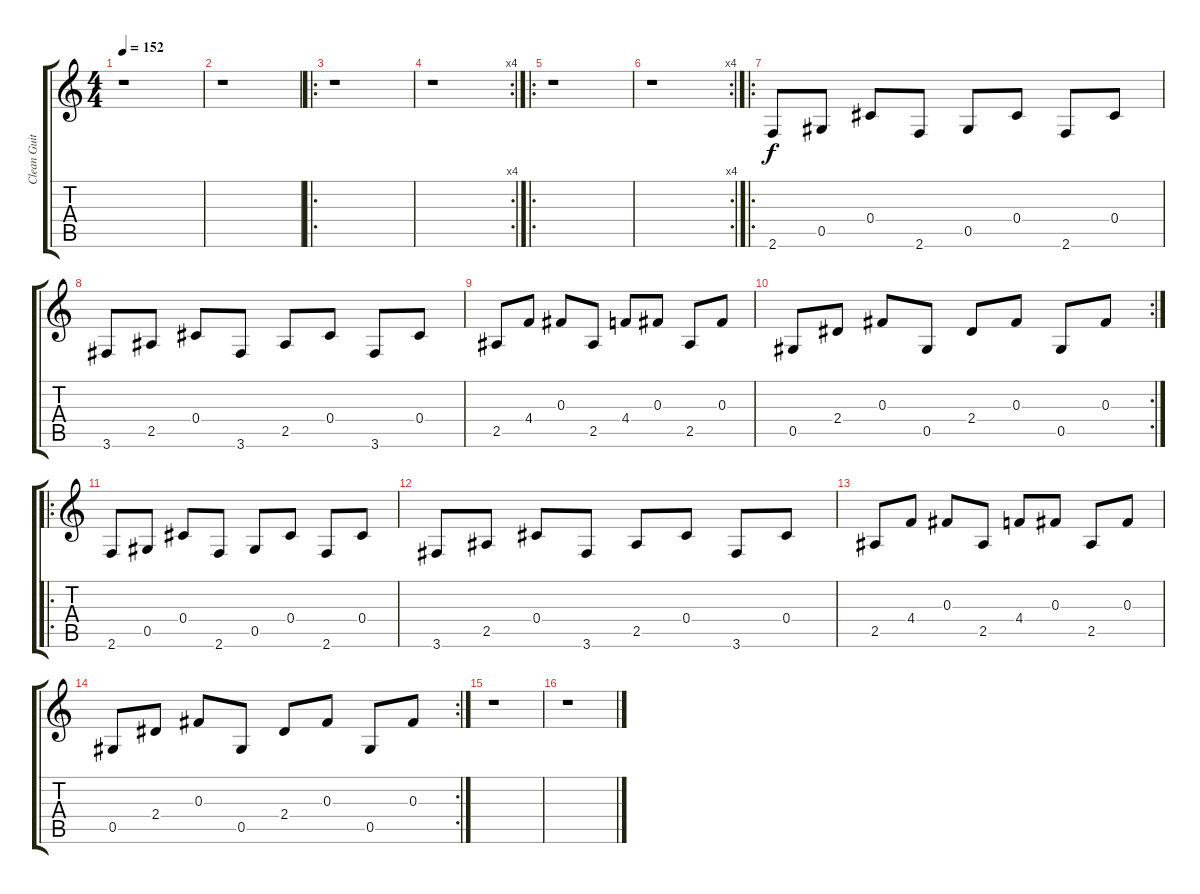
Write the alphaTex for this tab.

\track ("Clean Guitar" "Clean Guit") {instrument electricguitarclean}
\staff {score tabs}
\tuning (Eb4 Bb3 Gb3 Db3 Ab2 Eb2) {hide}
\ts (4 4)
\tempo 152
\clef g2
\ks c
r.1{dy f} |
r.1 |
\ro
r.1 |
\rc 4
r.1 |
\ro
r.1 |
\rc 4
r.1 |
\ro
2.6.8 0.5.8 0.4.8 2.6.8 0.5.8 0.4.8 2.6.8 0.4.8 |
3.6.8 2.5.8 0.4.8 3.6.8 2.5.8 0.4.8 3.6.8 0.4.8 |
2.5.8 4.4.8 0.3.8 2.5.8 4.4.8 0.3.8 2.5.8 0.3.8 |
\rc 2
0.5.8 2.4.8 0.3.8 0.5.8 2.4.8 0.3.8 0.5.8 0.3.8 |
\ro
2.6.8 0.5.8 0.4.8 2.6.8 0.5.8 0.4.8 2.6.8 0.4.8 |
3.6.8 2.5.8 0.4.8 3.6.8 2.5.8 0.4.8 3.6.8 0.4.8 |
2.5.8 4.4.8 0.3.8 2.5.8 4.4.8 0.3.8 2.5.8 0.3.8 |
\rc 2
0.5.8 2.4.8 0.3.8 0.5.8 2.4.8 0.3.8 0.5.8 0.3.8 |
r.1 |
r.1
